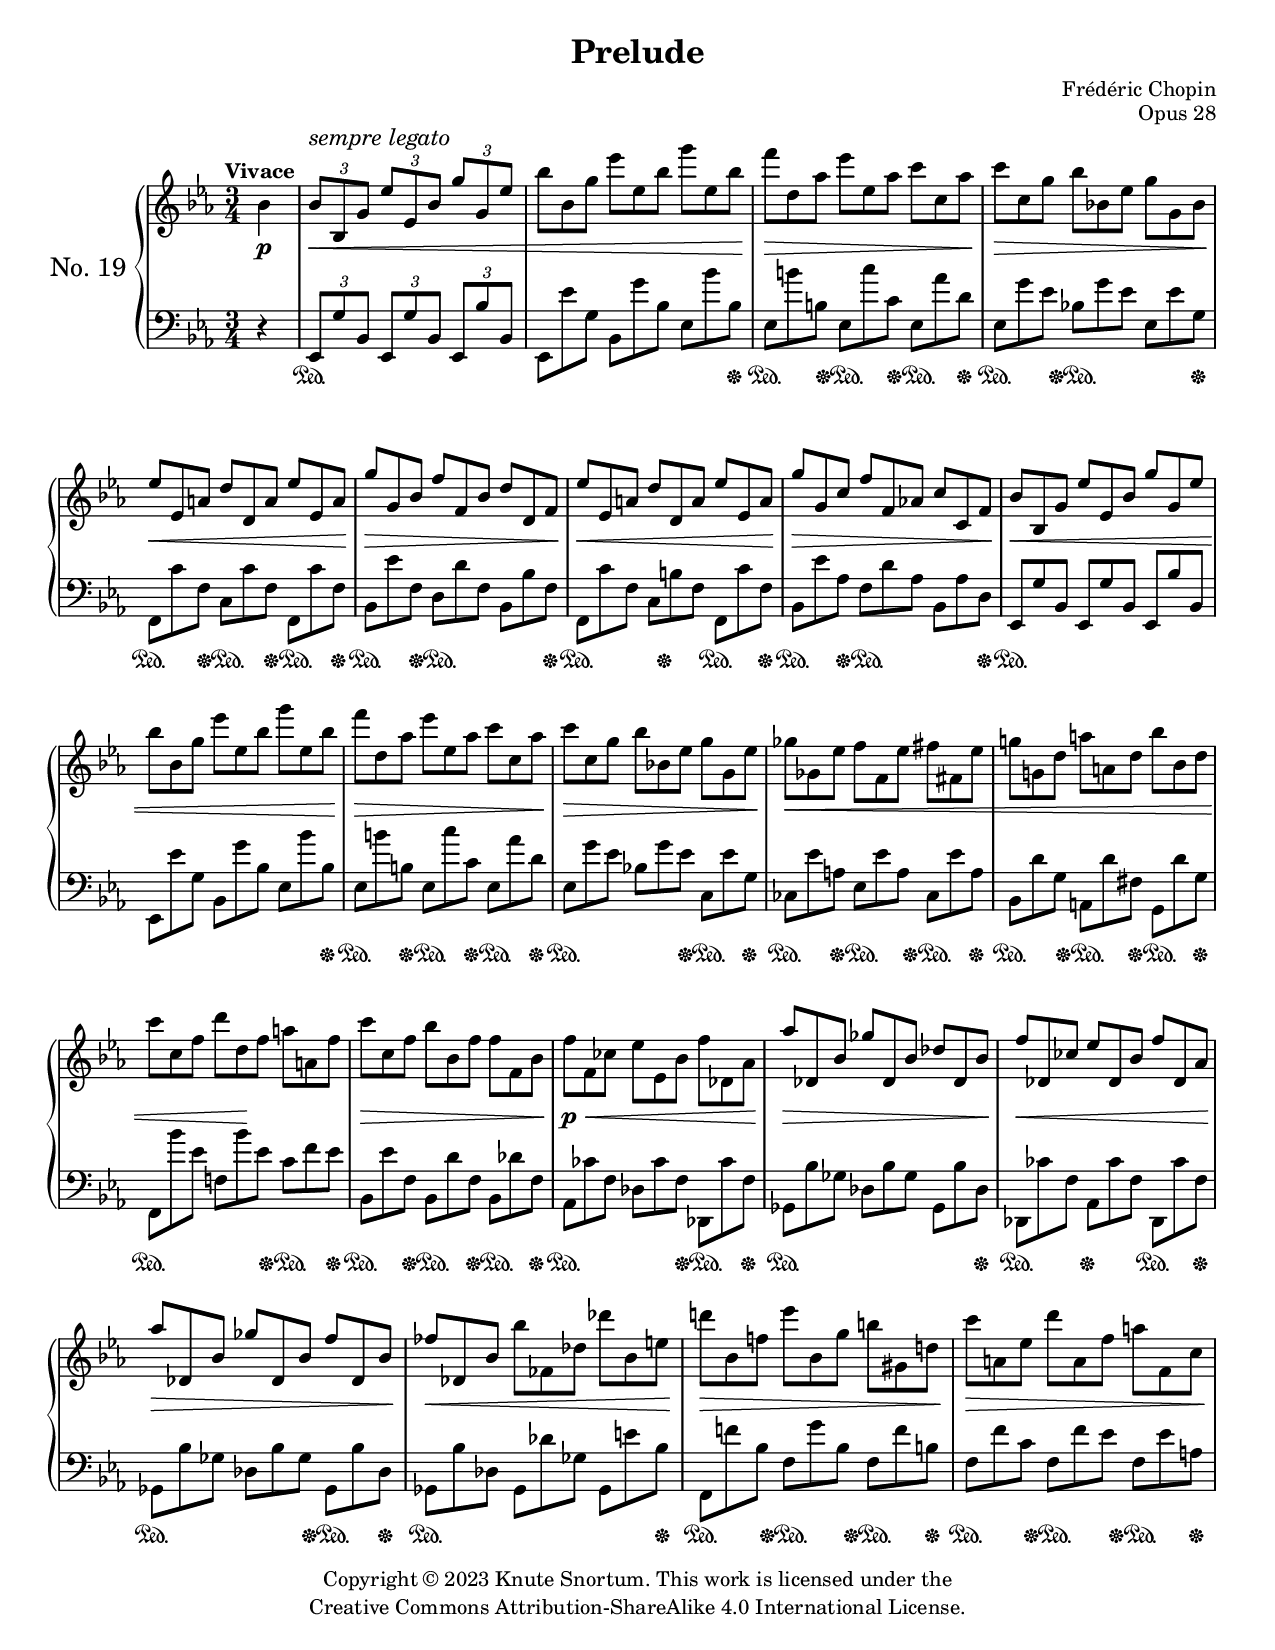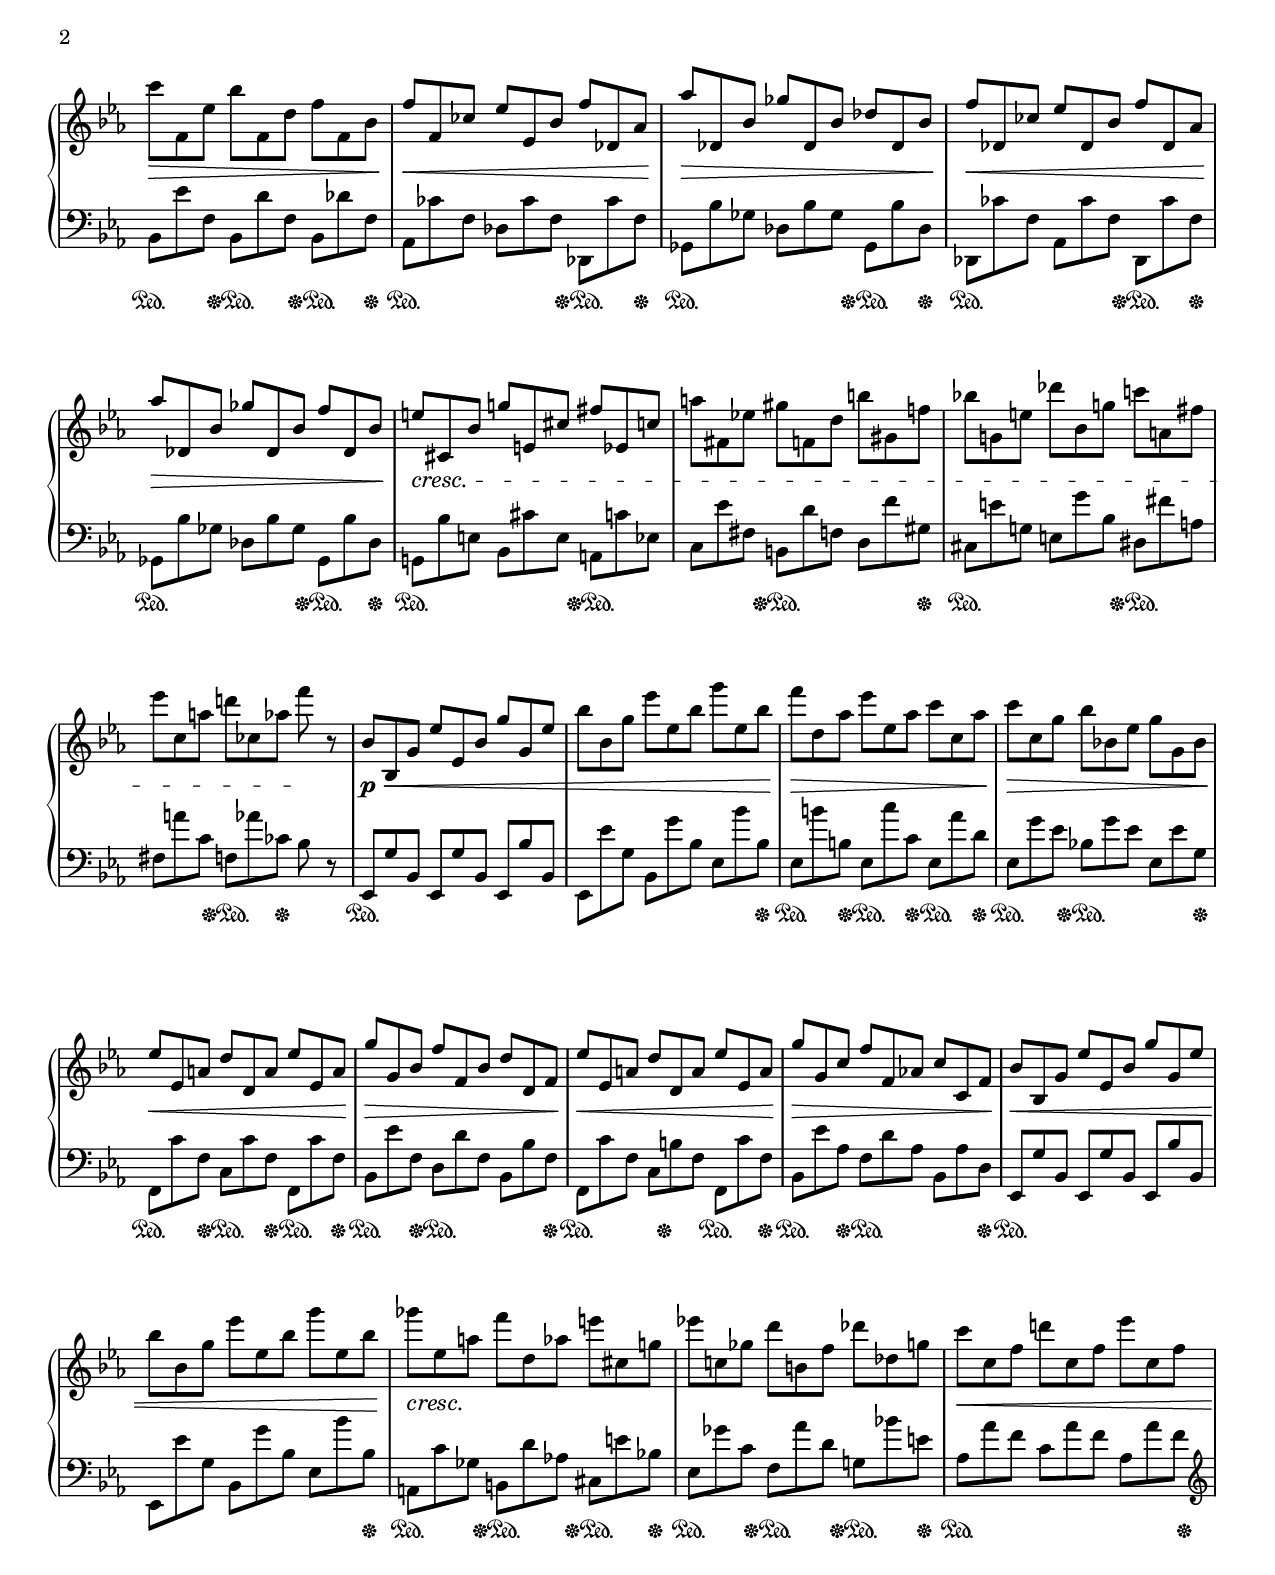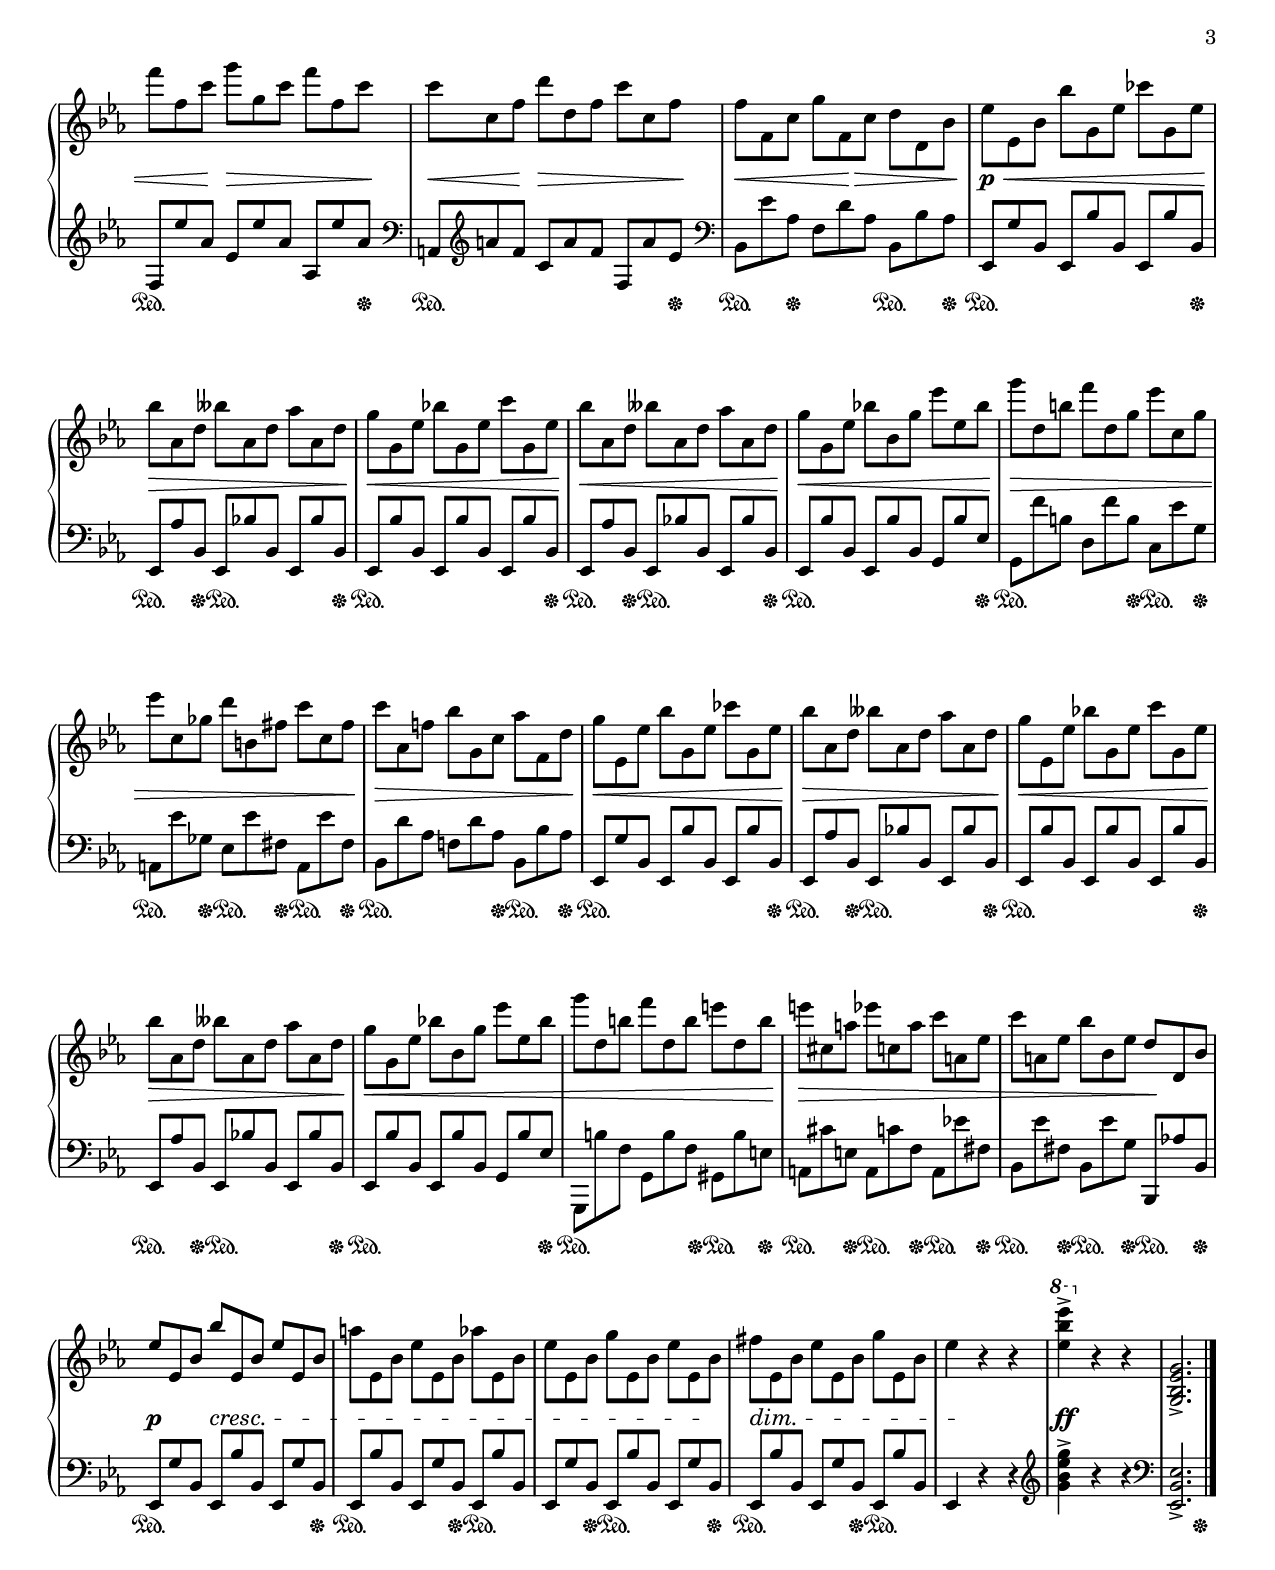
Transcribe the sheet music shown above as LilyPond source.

\version "2.24.0"

\include "includes/header-paper.ily"
%...+....1....+....2....+....3....+....4....+....5....+....6....+....7....+....

\version "2.24.0"
\language "english"

\include "global-variables.ily"

%%% Music %%%

global = {
  \time 3/4
  \key ef \major
  \accidentalStyle piano
}

rightHand = \relative {
  \clef treble
  \global
  \set Score.tempoHideNote = ##t 
  \tempo "Vivace" 4 = 172
  
  \partial 4 bf'4
  \tuplet 3/2 4 { \stemUp bf8^\sempreLegato bf, g'  ef' ef, bf'  g' g, ef' } |
  \scaleDurations 2/3 {
    \stemDown bf'8 bf, g'  ef' ef, bf'  g' ef, bf' |
    f'8 d, af'  ef' ef, af  c c, af' |
    c8 c, g'  bf bf, ef  g g, bf |
    \stemUp ef8 ef, a  d d, a'  ef' ef, a |
    g'8 g, bf  f' f, bf  d d, f |
    ef'8 ef, a  d d, a'  ef' ef, a |
    g'8 g, c  f f, af  c c, f |
    
    \barNumberCheck 9
    bf8 bf, g'  ef' ef, bf'  g' g, ef' |
    \stemDown bf'8 bf, g'  ef' ef, bf'  g' ef, bf' |
    f'8 d, af'  ef' ef, af  c c, af' |
    c8 c, g'  bf bf, ef  g g, ef' |
    gf8 gf, ef'  f f, ef'  fs fs, ef' |
    g8 g, d'  a' a, d  bf' bf, d |
    c'8 c, f  d' d, f  a a, f' |
    c'8 c, f  bf bf, f'  f f, bf |
    
    \barNumberCheck 17
    f'8 f, cf'  ef ef, bf'  f' df, af' |
    \stemUp af' df,, bf'  gf' df, bf'  df df, bf' |
    f'8  df, cf'  ef df, bf'  f' df, af' |
    af'8 df,, bf'  gf' df, bf'  f' df, bf' |
    ff'8 df, bf'  \stemDown bf' ff, df'  df' bf, e |
    d'8 bf, f'  ef' bf, g'  b gs, d' |
    c'8 a, ef'  d' a, f'  a f, c' |
    c'8  f,, ef'  bf' f, d'  f f, bf |
    
    \barNumberCheck 25
    \stemUp f'8 f, cf'  ef ef, bf'  f' df, af' |
    af'8 df,, bf'  gf' df, bf'  df df, bf' |
    f'8 df, cf'  ef df, bf'  f' df, af' |
    af'8 df,, bf'  gf' df, bf'  f' df, bf' |
    e8 cs, bf'  g' e, cs'  fs ef, c' |
    \stemDown a'8 fs, ef'  gs f, d'  b' gs, f' |
    bf8 g, e'  df' bf, g'  c a, fs' |
    ef' c, a'  d cf, af' 
  }
  f'8 r |
  
  \barNumberCheck 33
  \scaleDurations 2/3 {
    \stemUp bf,,8 bf, g'  ef' ef, bf'  g' g, ef' |
    \stemDown bf'8 bf, g'  ef' ef, bf'  g' ef, bf' |
    f'8 d, af'  ef' ef, af  c c, af' |
    c8 c, g'  bf bf, ef  g g, bf |
    \stemUp ef8 ef, a  d d, a' ef' ef, a |
    g'8 g, bf  f' f, bf  d d, f |
    ef'8 ef, a  d d, a'  ef' ef, a |
    g'8 g, c  f f, af  c c, f |
    
    \barNumberCheck 41
    bf8 bf, g'  ef' ef, bf'  g' g, ef' |
    \stemDown bf'8 bf, g'  ef' ef, bf'  g' ef, bf' |
    gf'8 ef, a  f' d, af'  e'  cs, g' |
    ef'8 c, gf'  d' b, f'  df' df, g |
    c8 c, f   d' c, f  ef' c, f |
    f'8 f, c'  g' g, c  f f, c' |
    c8 c, f  d' d, f  c' c, f |
    f8 f, c'  g' f, c'  d d, bf' |
    
   \barNumberCheck 49
   ef8 ef, bf'  bf' g, ef'  cf' g, ef' |
   bf'8 af, d  bff' af, d  af' af, d |
   g8 g, ef'  bf' g, ef'  c' g, ef' |
   bf'8 af, d  bff' af, d  af' af, d |
   g8 g, ef'  bf' bf, g'  ef' ef, bf' |
   g' d, b'  f' d, g  ef' c, g' |
   ef' c, gf'  d' b, fs'  c' c, fs |
   c'8 af, f'  bf g, c  af' f, d' |
   
   \barNumberCheck 57
   g8 ef, ef'  bf' g, ef'  cf' g, ef' |
   bf'8 af, d  bff' af, d  af' af, d |
   g8 ef, ef'  bf' g, ef'  c' g, ef' |
   bf'8 af, d  bff' af, d  af' af, d |
   g8 g, ef'  bf' bf, g'  ef' ef, bf' |
   g'8 d, b'  f' d, b'  e d, b' |
   e8 cs, a'  ef' c, a'  c a, ef' |
   c'8 a, ef'  bf' bf, ef  \stemUp d d, bf' |
   
   \barNumberCheck 65
   ef8 ef, bf'  bf' ef,, bf'  ef ef, bf' |
   \stemDown a'8 ef, bf'  ef ef, bf'  af' ef, bf' |
   ef8 ef, bf'  g' ef, bf'  ef ef, bf' |
   fs'8 ef, bf'  ef ef, bf'  g' ef, bf'|
  }
  ef4 r r |
  \ottava 1 <ef' bf' ef>4-> \ottava 0 r r |
  \stemUp <g,,, bf ef g>2.-> |
  \bar "|."
}

leftHand = \relative {
  \clef bass
  \global

  \partial 4 r4
  \tuplet 3/2 4 { ef,8 g' bf,  ef, g' bf,  ef, bf'' bf, } |
  \scaleDurations 2/3 {
    ef,8 ef'' g,  bf, g'' bf,  ef, bf'' bf, |
    ef,8 b'' b,  ef, c'' c,  ef, af' d, |
    ef,8 g' ef  bf g' ef  ef, ef' g, |
    f,8 c'' f,  c c' f,  f, c'' f, |
    bf,8 ef' f,  d d' f,  bf, bf' f |
    f,8 c'' f,  c b' f  f, c'' f, |
    bf,8 ef' af,  f d' af  bf, af' d, |
    
    \barNumberCheck 9
    ef,8 g' bf,  ef, g' bf,  ef, bf'' bf, |
    ef,8 ef'' g,  bf, g'' bf,  ef, bf'' bf, |
    ef,8 b'' b,  ef, c'' c,  ef, af' d, |
    ef,8 g' ef  bf g' ef  c, ef' g, |
    cf,8 ef' a,  ef ef' a,  cf, ef' a, |
    bf,8 d' g, a, d' fs,  g, d'' g, |
    f,8 bf'' ef,  f, bf' ef,  c f ef |
    bf,8 ef' f,  bf, d' f,  bf, df' f, |
    
    \barNumberCheck 17
    af,8 cf' f,  df cf' f,  \stemDown df, cf'' f, |
    gf,8 bf' gf  df bf' gf  gf, bf' df, |
    df,8 cf'' f,  af, cf' f,  df, cf'' f, |
    gf,8 bf' gf  df bf' gf  gf, bf' df, |
    gf,8 bf' df,  gf, df'' gf,  gf, e'' bf |
    f,8 f'' bf,  f g' bf,  f f' b, |
    f8 f' c  f, f' ef  f, ef' a, |
    bf,8 ef' f,  bf, d' f,  bf, df' f, |
    
    \barNumberCheck 25
    af,8 cf' f,  df cf' f,  df, cf'' f, |
    gf,8 bf' gf  df bf' gf  gf, bf' df, |
    df,8 cf'' f,  af, cf' f,  df, cf'' f, |
    gf,8 bf' gf  df bf' gf  gf, bf' df, |
    g,8 bf' e,  bf cs' e,  a, c' ef, |
    c8 ef' fs,  b, d' f,  d f' gs, |
    cs,8 e' g,  e g' bf,  ds, fs' a, |
    fs8 a' c,  f, af' cf,
  }
  bf8 r |
  
  \barNumberCheck 33
  \scaleDurations 2/3 {
    \stemUp ef,,8 g' bf,  ef, g' bf,  ef, bf'' bf, |
    \stemDown ef,8 ef'' g,  bf, g'' bf,  ef, bf'' bf, |
    ef,8 b'' b,  ef, c'' c,  ef, af' d, |
    ef,8 g' ef  bf g' ef  ef, ef' g, |
    f,8 c'' f,  c c' f,  f, c'' f, |
    bf,8 ef' f,  d d' f,  bf, bf' f |
    f,8 c'' f,  c b' f  f, c'' f, |
    bf,8 ef' af,  f d' af  bf, af' d, |
    
    \barNumberCheck 41
    \stemUp ef,8 g' bf,  ef, g' bf,  ef, bf'' bf, |
    \stemDown ef,8 ef'' g,  bf, g'' bf,  ef, bf'' bf, |
    a,8 c' gf  b, d' af  cs, e' bf |
    ef,8 gf' c,  f, af' d,  g, bf' e, |
    af,8 af' f  c af' f  af, af' f |
    \stemUp \clef treble f,8 ef'' af,  ef ef' af,  af, ef'' af, |
    \clef bass a,,8 \clef treble a'' f  c a' f  f, a' ef |
    \stemDown \clef bass bf, ef' af,  f d' af  bf, bf' af |
    
    \barNumberCheck 49
    \stemUp ef,8 g' bf,  ef, bf'' bf,  ef, bf'' bf, |
    ef,8 af' bf,  ef, bf'' bf,  ef, bf'' bf, |
    ef, bf'' bf,  ef, bf'' bf,  ef, bf'' bf, |
    ef, af' bf,  ef, bf'' bf,  ef, bf'' bf, |
    ef, bf'' bf,  ef, bf'' bf,  g bf' ef, |
    \stemDown g, f'' b,  d, f' b,  c, ef' g, |
    a,8 ef'' gf,  ef ef' fs,  a, ef'' fs, |
    bf,8 d' af  f d' af  bf, bf' af |
    
    \barNumberCheck 57
    \stemUp ef,8 g' bf,  ef, bf'' bf,  ef, bf'' bf, |
    ef,8 af' bf,  ef, bf'' bf,  ef, bf'' bf, |
    ef, bf'' bf,  ef, bf'' bf,  ef, bf'' bf, |
    ef,8 af' bf,  ef, bf'' bf,  ef, bf'' bf, |
    ef, bf'' bf,  ef, bf'' bf,  g bf' ef, |
    \stemDown g,,8 b'' f  g, b' f  gs, b' e, |
    a,8 cs' e,  a, c' f,  a, ef'' fs, |
    bf,8 ef' fs,  bf, ef' g,  \stemUp bf,, af'' bf, |
    
    \barNumberCheck 65
    ef,8 g' bf,  ef, bf'' bf,  ef,8 g' bf, |
    ef, bf'' bf,  ef,8 g' bf,  ef, bf'' bf, |
    ef,8 g' bf,  ef, bf'' bf,  ef,8 g' bf, |
    ef, bf'' bf,  ef,8 g' bf,  ef, bf'' bf, |
  }
  ef,4 r r |
  \stemNeutral \clef treble <g'' bf ef g>4-> r r |
  \clef bass <ef,, bf' ef>2.-> |
}

dynamics = {
  \override TextScript.Y-offset = -0.5

  \partial 4 s4\p 
  s2.\< |
  s2 s8. s16\! |
  s2\> s8. s16\! |
  s2\> s8. s16\! |
  s2\< s8. s16\! |
  s2\> s8. s16\! |
  s2\< s8. s16\! |
  s2\> s8. s16\! |
  
  \barNumberCheck 9
  s2.\< |
  s2 s8. s16\! |
  s2\> s8. s16\! |
  s2\> s8. s16\! |
  s2.\< |
  s2. |
  s4 s8 s\! s4 |
  s2\> s8. s16\! |
  
  \barNumberCheck 17
  s2\p\< s8. s16\! |
  s2\> s8. s16\! |
  s2\< s8. s16\! |
  s2\> s8. s16\! |
  s2\< s8. s16\! |
  \repeat unfold 3 { s2\> s8. s16\! | }
  
  \barNumberCheck 25
  s2\< s8. s16\! |
  s2\> s8. s16\! |
  s2\< s8. s16\! |
  s2\> s8. s16\! |
  s2.\cresc |
  s2. * 2 |
  s2 s4\! |
  
  \barNumberCheck 33
  s2.\p\< |
  s4. s4 s16 s\! |
  s2\> s8. s16\! |
  s2\> s8. s16\! |
  s2\< s8. s16\! |
  s2\> s8. s16\! |
  s2\< s8. s16\! |
  s2\> s8. s16\! |
  
  \barNumberCheck 41
  s2.\< |
  s4. s4 s16 s\! |
  s2.^\crescm |
  s2. |
  s2.\< |
  s8. s16\! s4\> s8. s16\! |
  s8.\< s16\! s4\> s8. s16\! |
  s4\< s8 s\> s8. s16\! |
  
  \barNumberCheck 49
  s2\p\< s8. s16\! |
  s2\> s8. s16\! |
  s2\< s8. s16\! |
  s2\< s8. s16\! |
  s2\< s8. s16\! |
  s2.\> |
  s2 s8. s16\! |
  s2\> s8. s16\! |
  
  \barNumberCheck 57
  s2\< s8. s16\! |
  s2\> s8. s16\! |
  s2\< s8. s16\! |
  s2\> s8. s16\! |
  s2.\< |
  s2 s8. s16\! |
  s2.\> |
  s2 s4\! |
  
  \barNumberCheck 65
  s4\p s2\cresc |
  s2. |
  s2 s8. s16\! |
  s2.\dim |
  s8 s\! s2 |
  s2.\ff |
  s2. |
}

pedal = {
  \partial 4 s4
  s2.\sustainOn |
  s2 s8. s16\sustainOff |
  s4\sustainOn s\sustainOff\sustainOn s8.\sustainOff\sustainOn s16\sustainOff |
  s4\sustainOn s\sustainOff\sustainOn s8. s16\sustainOff |
  s4\sustainOn s\sustainOff\sustainOn s8.\sustainOff\sustainOn s16\sustainOff |
  s4\sustainOn s\sustainOff\sustainOn s8. s16\sustainOff |
  s4\sustainOn s16 s8.\sustainOff s\sustainOn s16\sustainOff |
  s4\sustainOn s\sustainOff\sustainOn s8. s16\sustainOff |
  
  \barNumberCheck 9
  s2.\sustainOn |
  s2 s8. s16\sustainOff |
  s4\sustainOn s\sustainOff\sustainOn s8.\sustainOff\sustainOn s16\sustainOff |
  s4\sustainOn s4 s8.\sustainOff\sustainOn s16\sustainOff |
  s4\sustainOn s\sustainOff\sustainOn s8.\sustainOff\sustainOn s16\sustainOff |
  s4\sustainOn s\sustainOff\sustainOn s8.\sustainOff\sustainOn s16\sustainOff |
  s4\sustainOn s4 s8.\sustainOff\sustainOn s16\sustainOff |
  s4\sustainOn s\sustainOff\sustainOn s8.\sustainOff\sustainOn s16\sustainOff |
  
  \barNumberCheck 17
  s4\sustainOn s4 s8.\sustainOff\sustainOn s16\sustainOff |
  \tag layout { s2\sustainOn s8. s16\sustainOff | }
  \tag midi   { s8.\sustainOn s16\sustainOff s4\sustainOn s8. 
                s16\sustainOff | }
  s4\sustainOn s\sustainOff s8.\sustainOn s16\sustainOff |
  s4\sustainOn s4 s8.\sustainOff\sustainOn s16\sustainOff |
  s2\sustainOn s8. s16\sustainOff |
  \repeat unfold 3 {
    s4\sustainOn s\sustainOff\sustainOn s8.\sustainOff\sustainOn 
      s16\sustainOff |
  }
  
  \barNumberCheck 25
  \repeat unfold 4 {
    s4\sustainOn s4 s8.\sustainOff\sustainOn s16\sustainOff |
  }
  s2\sustainOn s4\sustainOff\sustainOn |
  s4 s\sustainOff\sustainOn s8. s16\sustainOff | 
  s2\sustainOn s4\sustainOff\sustainOn |
  s4 s8.\sustainOff\sustainOn s16\sustainOff s4 |
  
  \barNumberCheck 33
  s2.\sustainOn |
  s2 s8. s16\sustainOff |
  s4\sustainOn s\sustainOff\sustainOn s8.\sustainOff\sustainOn s16\sustainOff |
  s4\sustainOn s\sustainOff\sustainOn s8. s16\sustainOff |
  s4\sustainOn s\sustainOff\sustainOn s8.\sustainOff\sustainOn s16\sustainOff |
  s4\sustainOn s\sustainOff\sustainOn s8. s16\sustainOff |
  s4\sustainOn s16 s8.\sustainOff s\sustainOn s16\sustainOff |
  s4\sustainOn s\sustainOff\sustainOn s8. s16\sustainOff |
  
  \barNumberCheck 41
  s2.\sustainOn |
  s2 s8. s16\sustainOff |
  s4\sustainOn s\sustainOff\sustainOn s8.\sustainOff\sustainOn s16\sustainOff |
  s4\sustainOn s\sustainOff\sustainOn s8.\sustainOff\sustainOn s16\sustainOff |
  \repeat unfold 3 { s2\sustainOn s8. s16\sustainOff | }
  s8.\sustainOn s16\sustainOff s4 s8.\sustainOn s16\sustainOff |
  
  \barNumberCheck 49
  s2\sustainOn s8. s16\sustainOff |
  s4\sustainOn s4\sustainOff\sustainOn s8. s16\sustainOff |
  s2\sustainOn s8. s16\sustainOff |
  s4\sustainOn s4\sustainOff\sustainOn s8. s16\sustainOff |
  s2\sustainOn s8. s16\sustainOff |
  s2\sustainOn s8.\sustainOff\sustainOn s16\sustainOff |
  s4\sustainOn s\sustainOff\sustainOn s8.\sustainOff\sustainOn s16\sustainOff |
  s2\sustainOn s8.\sustainOff\sustainOn s16\sustainOff |
  
  \barNumberCheck 57
  s2\sustainOn s8. s16\sustainOff |
  s4\sustainOn s4\sustainOff\sustainOn s8. s16\sustainOff |
  s2\sustainOn s8. s16\sustainOff |
  s4\sustainOn s4\sustainOff\sustainOn s8. s16\sustainOff |
  s2\sustainOn s8. s16\sustainOff |
  s2\sustainOn s8.\sustainOff\sustainOn s16\sustainOff |
  s4\sustainOn s\sustainOff\sustainOn s8.\sustainOff\sustainOn s16\sustainOff |
  s4\sustainOn s\sustainOff\sustainOn s8.\sustainOff\sustainOn s16\sustainOff |
  
  \barNumberCheck 65
  s2\sustainOn s8. s16\sustainOff |
  s2\sustainOn s4\sustainOff\sustainOn |
  s4 s4\sustainOff\sustainOn s8. s16\sustainOff |
  s2\sustainOn s4\sustainOff\sustainOn |
  \tag layout {
    s2. * 2 |
    s2 s4\sustainOff |
  }
  \tag midi {
    s2.\sustainOff |
    s2. * 2 |
  }
}

preludeNinteenMusic = \score { 
  \keepWithTag #'layout
  \new PianoStaff \with { 
    instrumentName = \markup \huge "No. 19"
  } <<
    \new Staff = "upper" \rightHand
    \new Dynamics \dynamics
    \new Staff = "lower" \leftHand
    \new Dynamics \pedal
  >>
  \layout {}
}

preludeNinteenMidi = \book {
  \bookOutputName "prelude-op28-no19"
  \score { 
    \keepWithTag #'midi
    <<
      \new Staff = "upper" << \rightHand \dynamics \pedal >> 
      \new Staff = "lower" << \leftHand \dynamics \pedal >> 
    >>
    \midi {}
  }
}


\header {
  title = "Prelude"
  opus = "Opus 28"
  composer = "Frédéric Chopin"
}

\paper {
  two-sided = ##f 
}

% No force breaks
\score { 
  \keepWithTag #'layout
  \new PianoStaff \with { 
    instrumentName = \markup \huge "No. 19"
  } <<
    \new Staff = "upper" \rightHand
    \new Dynamics \dynamics
    \new Staff = "lower" \leftHand
    \new Dynamics \pedal
  >>
  \layout {}
}

\preludeNinteenMidi
